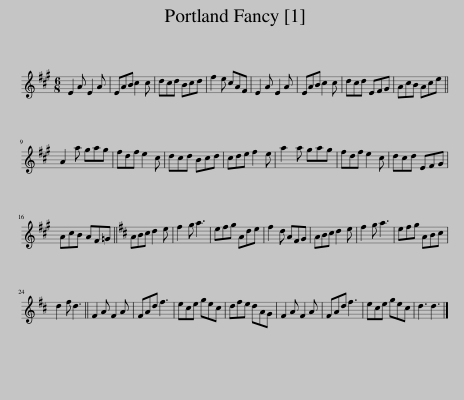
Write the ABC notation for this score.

X:1
L:1/8
M:6/8
I:linebreak $
K:A
V:1 treble
V:1
 E2 A E2 A | EAB c2 c | dcd Bcd | f2 e cAF | E2 A E2 A | %5
 EAB c2 c | dcd EFG | AcB Ace ||$ A2 a gag | fdf e2 c | %10
 dcd Bcd | cde f2 e | a2 a gag | fdf e2 c | dcd EFG |$ %15
 AcB AF=G ||[K:D] ABc d2 e | f2 g a3 | efg Ade | f2 d AFG | %20
 ABc d2 e | f2 g a3 | efg ABc |$ d2 f d3 || F2 A F2 A | %25
 FAd f3 | ece gec | dfe dAG | F2 A F2 A | FAd f3 | %30
 ece gec | d3 d3 |] %32
